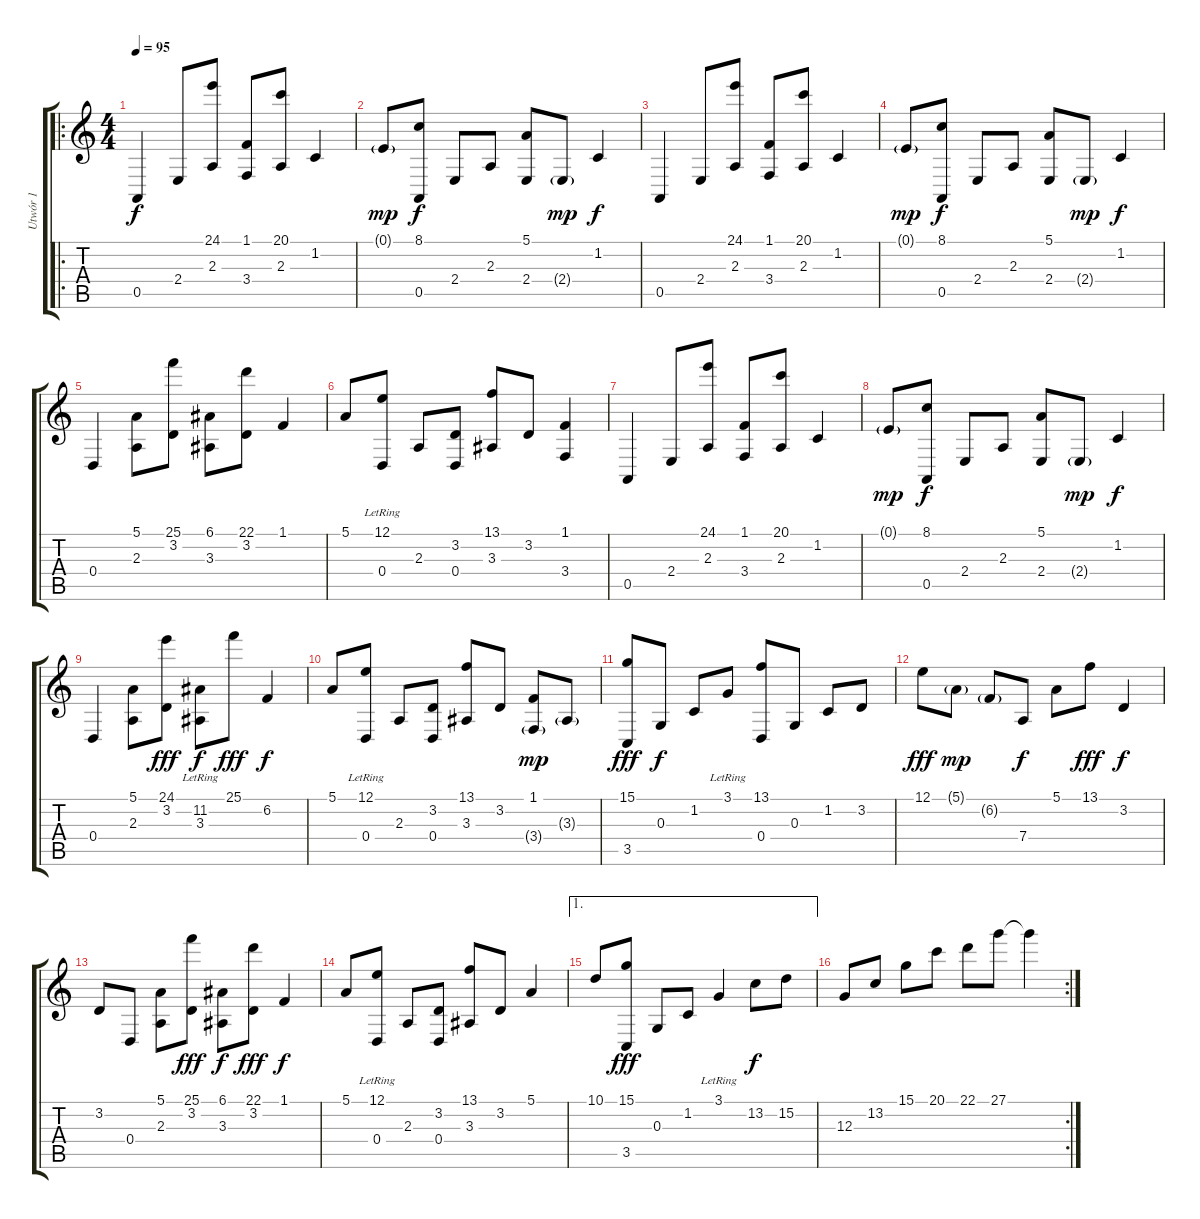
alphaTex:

\track ("Utwór 1" "Utwór 1") {instrument acousticgrandpiano}
\staff {score tabs}
\tuning (E4 B3 G3 D3 A2 E2) {hide}
\ro
\ts (4 4)
\tempo 95
\clef g2
\ks c
0.5.4{dy f instrument acousticgrandpiano} 2.4.8 (24.1 2.3).8 (1.1 3.4).8 (20.1 2.3).8 1.2.4 |
0.1{g}.8{dy mp} (8.1 0.5).8{dy f} 2.4.8 2.3.8 (5.1 2.4).8 2.4{g}.8{dy mp} 1.2.4{dy f} |
0.5.4 2.4.8 (24.1 2.3).8 (1.1 3.4).8 (20.1 2.3).8 1.2.4 |
0.1{g}.8{dy mp} (8.1 0.5).8{dy f} 2.4.8 2.3.8 (5.1 2.4).8 2.4{g}.8{dy mp} 1.2.4{dy f} |
0.4.4 (5.1 2.3).8 (25.1 3.2).8 (6.1 3.3).8 (22.1 3.2).8 1.1.4 |
5.1.8 (12.1 0.4{lr}).8 2.3.8 (3.2 0.4).8 (13.1 3.3).8 3.2.8 (1.1 3.4).4 |
0.5.4 2.4.8 (24.1 2.3).8 (1.1 3.4).8 (20.1 2.3).8 1.2.4 |
0.1{g}.8{dy mp} (8.1 0.5).8{dy f} 2.4.8 2.3.8 (5.1 2.4).8 2.4{g}.8{dy mp} 1.2.4{dy f} |
0.4.4 (5.1 2.3).8 (24.1 3.2).8{dy fff} (11.2{lr} 3.3{lr}).8{dy f} 25.1.8{dy fff} 6.2.4{dy f} |
5.1.8 (12.1 0.4{lr}).8 2.3.8 (3.2 0.4).8 (13.1 3.3).8 3.2.8 (1.1 3.4{g}).8{dy mp} 3.3{g}.8 |
(15.1 3.5).8{dy fff} 0.3.8{dy f} 1.2.8 3.1{lr}.8 (13.1 0.4).8 0.3.8 1.2.8 3.2.8 |
12.1.8{dy fff} 5.1{g}.8{dy mp} 6.2{g}.8 7.4.8{dy f} 5.1.8 13.1.8{dy fff} 3.2.4{dy f} |
3.2.8 0.4.8 (5.1 2.3).8 (25.1 3.2).8{dy fff} (6.1 3.3).8{dy f} (22.1 3.2).8{dy fff} 1.1.4{dy f} |
5.1.8 (12.1 0.4{lr}).8 2.3.8 (3.2 0.4).8 (13.1 3.3).8 3.2.8 5.1.4 |
\ae 1
10.1.8 (15.1 3.5).8{dy fff} 0.3.8 1.2.8 3.1{lr}.4 13.2.8{dy f} 15.2.8 |
\rc 2
12.3.8 13.2.8 15.1.8 20.1.8 22.1.8 27.1.8 27.1{t}.4
